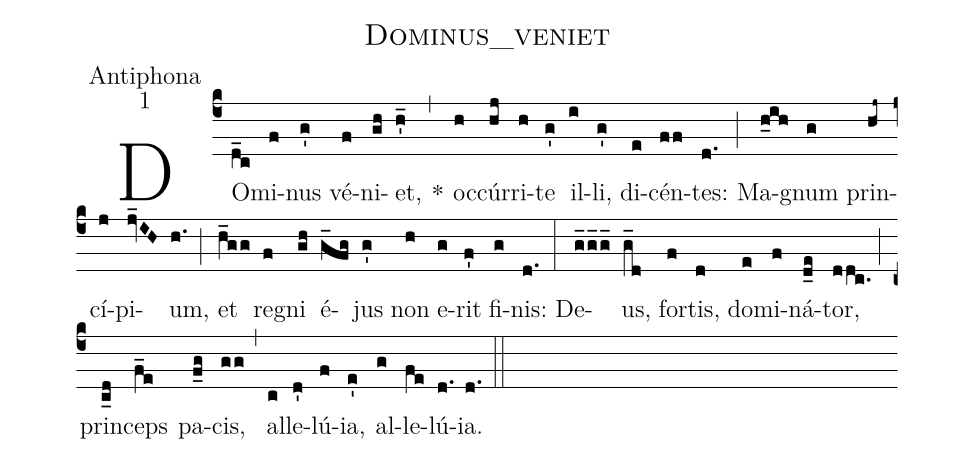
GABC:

name:Dominus_veniet;
office-part:Antiphona;
mode:1;
%%
(c4) DO(d_c)mi(f)nus(g') vé(f)ni(gh)et,(h'_) *(,) oc(h)cúr(hj)ri(h)te(g') il(i)li,(g') di(e)cén(ff)tes:(d.) (;) Ma(h_ih)gnum(g) prin(hj~)cí(j)pi(jv_IH)um,(h.) (;) et(h_gg) re(f)gni(gh) é(g_fg)jus(g') non(h) e(g)rit(f') fi(g)nis:(d.) (:) De(g_2g_2g_)us,(g_d) for(f)tis,(d) do(e)mi(f)ná(d_e)tor,(ddc.) (;) prin(c_d)ceps(f_e) pa(f_g)cis,(gg) (,) al(c)le(d')lú(f)ia,(e') al(g)le(fe)lú(d.)ia.(d.) (::)
